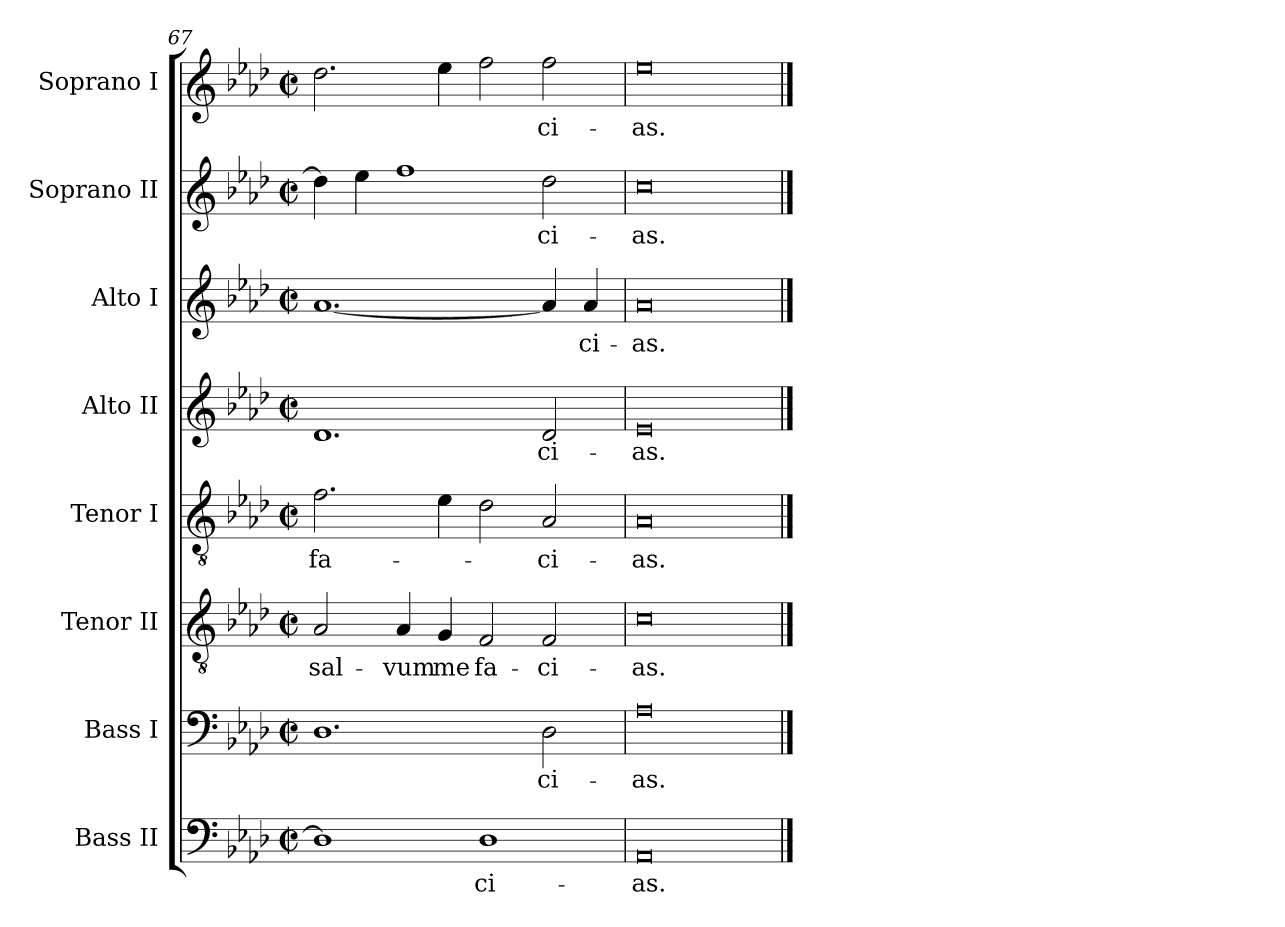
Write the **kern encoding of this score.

**kern	**text	**kern	**text	**kern	**text	**kern	**text	**kern	**text	**kern	**text	**kern	**text	**kern	**text
*part8	*part8	*part7	*part7	*part6	*part6	*part5	*part5	*part4	*part4	*part3	*part3	*part2	*part2	*part1	*part1
*staff8	*staff8	*staff7	*staff7	*staff6	*staff6	*staff5	*staff5	*staff4	*staff4	*staff3	*staff3	*staff2	*staff2	*staff1	*staff1
*I"Bass II	*	*I"Bass I	*	*I"Tenor II	*	*I"Tenor I	*	*I"Alto II	*	*I"Alto I	*	*I"Soprano II	*	*I"Soprano I	*
*I'B.	*	*	*	*	*	*I'T.	*	*	*	*I'A.	*	*	*	*	*
*clefF4	*	*clefF4	*	*clefGv2	*	*clefGv2	*	*clefG2	*	*clefG2	*	*clefG2	*	*clefG2	*
*	*	*	*	*ITrd7c12	*	*ITrd7c12	*	*ITrd7c12	*	*ITrd7c12	*	*	*	*	*
*k[b-e-a-d-]	*	*k[b-e-a-d-]	*	*k[b-e-a-d-]	*	*k[b-e-a-d-]	*	*k[b-e-a-d-]	*	*k[b-e-a-d-]	*	*k[b-e-a-d-]	*	*k[b-e-a-d-]	*
*A-:	*	*A-:	*	*A-:	*	*A-:	*	*A-:	*	*A-:	*	*A-:	*	*A-:	*
*M2/2	*	*M2/2	*	*M2/2	*	*M2/2	*	*M2/2	*	*M2/2	*	*M2/2	*	*M2/2	*
*met(c|)	*	*met(c|)	*	*met(c|)	*	*met(c|)	*	*met(c|)	*	*met(c|)	*	*met(c|)	*	*met(c|)	*
=67	=67	=67	=67	=67	=67	=67	=67	=67	=67	=67	=67	=67	=67	=67	=67
!	!	!	!	!	!LO:LY:b:color=#000000	!	!	!	!	!	!	!	!	!	!
!	!	!	!	!	!	!	!LO:LY:b:color=#000000	!	!	!	!	!	!	!	!
1D-i]	.	1.D-i	.	2AA-i/	sal-	2.Fi\	fa-	1.D-i	.	[<1.A-i	.	4dd-i\]	.	2.dd-i\	.
.	.	.	.	.	.	.	.	.	.	.	.	4ee-i\	.	.	.
!	!	!	!	!	!LO:LY:b:color=#000000	!	!	!	!	!	!	!	!	!	!
.	.	.	.	4AA-i/	-vum	.	.	.	.	.	.	1ffi	.	.	.
!	!	!	!	!	!LO:LY:b:color=#000000	!	!	!	!	!	!	!	!	!	!
.	.	.	.	4GGi/	me	4E-i\	.	.	.	.	.	.	.	4ee-i\	.
!	!LO:LY:b:color=#000000	!	!	!	!	!	!	!	!	!	!	!	!	!	!
!	!	!	!	!	!LO:LY:b:color=#000000	!	!	!	!	!	!	!	!	!	!
1D-i	-ci-	.	.	2FFi/	fa-	2D-i\	.	.	.	.	.	.	.	2ffi\	.
!	!	!	!LO:LY:b:color=#000000	!	!	!	!	!	!	!	!	!	!	!	!
!	!	!	!	!	!LO:LY:b:color=#000000	!	!	!	!	!	!	!	!	!	!
!	!	!	!	!	!	!	!LO:LY:b:color=#000000	!	!	!	!	!	!	!	!
!	!	!	!	!	!	!	!	!	!LO:LY:b:color=#000000	!	!	!	!	!	!
!	!	!	!	!	!	!	!	!	!	!	!	!	!LO:LY:b:color=#000000	!	!
!	!	!	!	!	!	!	!	!	!	!	!	!	!	!	!LO:LY:b:color=#000000
.	.	2D-i\	-ci-	2FFi/	-ci-	2AA-i/	-ci-	2D-i/	-ci-	4A-i/]	.	2dd-i\	-ci-	2ffi\	-ci-
!	!	!	!	!	!	!	!	!	!	!	!LO:LY:b:color=#000000	!	!	!	!
.	.	.	.	.	.	.	.	.	.	4A-i/	-ci-	.	.	.	.
=68	=68	=68	=68	=68	=68	=68	=68	=68	=68	=68	=68	=68	=68	=68	=68
!	!LO:LY:b:color=#000000	!	!	!	!	!	!	!	!	!	!	!	!	!	!
!	!	!	!LO:LY:b:color=#000000	!	!	!	!	!	!	!	!	!	!	!	!
!	!	!	!	!	!LO:LY:b:color=#000000	!	!	!	!	!	!	!	!	!	!
!	!	!	!	!	!	!	!LO:LY:b:color=#000000	!	!	!	!	!	!	!	!
!	!	!	!	!	!	!	!	!	!LO:LY:b:color=#000000	!	!	!	!	!	!
!	!	!	!	!	!	!	!	!	!	!	!LO:LY:b:color=#000000	!	!	!	!
!	!	!	!	!	!	!	!	!	!	!	!	!	!LO:LY:b:color=#000000	!	!
!	!	!	!	!	!	!	!	!	!	!	!	!	!	!	!LO:LY:b:color=#000000
0AA-i	-as.	0A-i	-as.	0Ci	-as.	0AA-i	-as.	0E-i	-as.	0A-i	-as.	0cci	-as.	0ee-i	-as.
==	==	==	==	==	==	==	==	==	==	==	==	==	==	==	==
*-	*-	*-	*-	*-	*-	*-	*-	*-	*-	*-	*-	*-	*-	*-	*-
